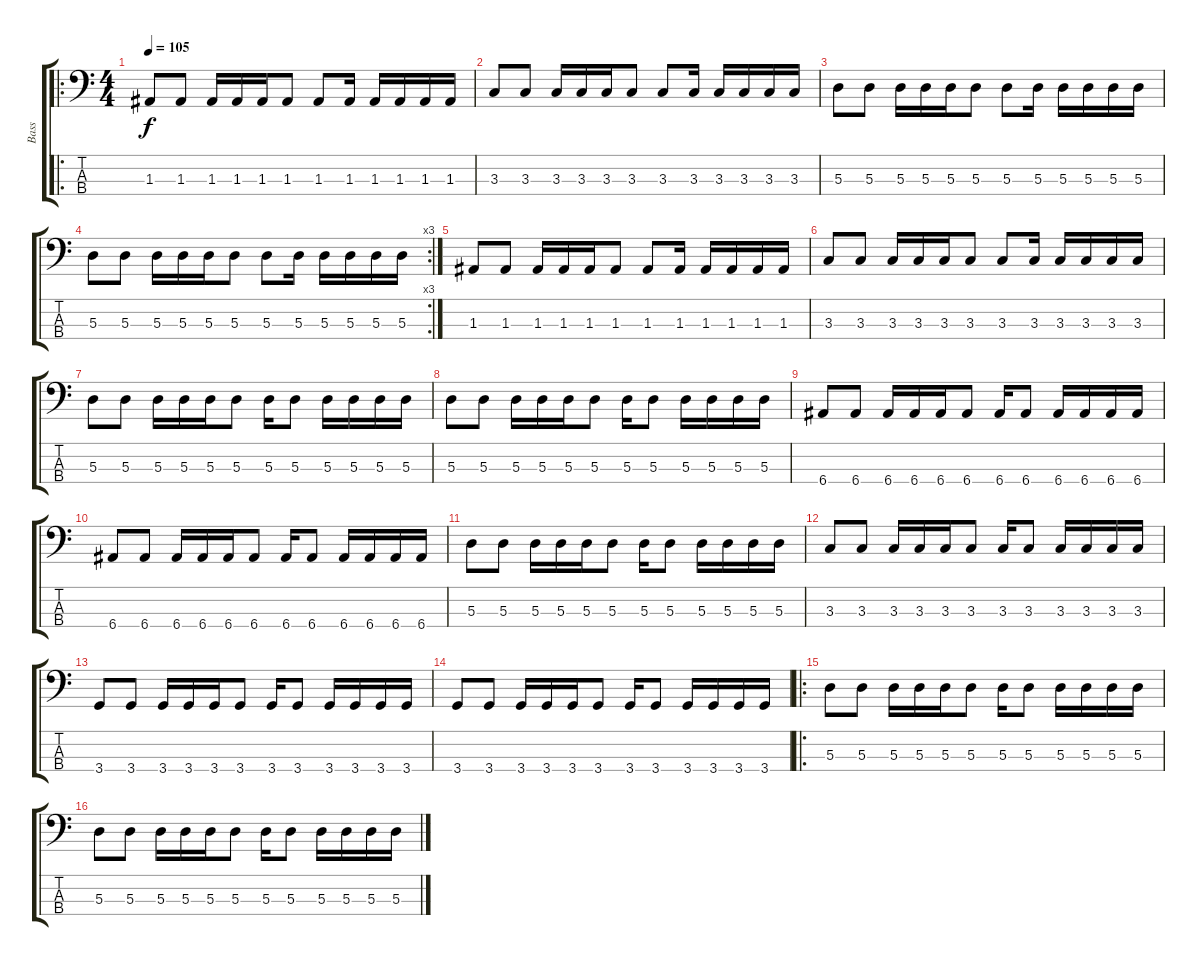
\track ("Bass" "Bass") {instrument electricbassfinger}
\staff {score tabs}
\tuning (G2 D2 A1 E1) {hide}
\ro
\ts (4 4)
\tempo 105
\clef f4
\ks c
1.3.8{dy f} 1.3.8 1.3.16 1.3.16 1.3.16 1.3.8 1.3.8 1.3.16 1.3.16 1.3.16 1.3.16 1.3.16 |
3.3.8 3.3.8 3.3.16 3.3.16 3.3.16 3.3.8 3.3.8 3.3.16 3.3.16 3.3.16 3.3.16 3.3.16 |
5.3.8 5.3.8 5.3.16 5.3.16 5.3.16 5.3.8 5.3.8 5.3.16 5.3.16 5.3.16 5.3.16 5.3.16 |
\rc 3
5.3.8 5.3.8 5.3.16 5.3.16 5.3.16 5.3.8 5.3.8 5.3.16 5.3.16 5.3.16 5.3.16 5.3.16 |
1.3.8 1.3.8 1.3.16 1.3.16 1.3.16 1.3.8 1.3.8 1.3.16 1.3.16 1.3.16 1.3.16 1.3.16 |
3.3.8 3.3.8 3.3.16 3.3.16 3.3.16 3.3.8 3.3.8 3.3.16 3.3.16 3.3.16 3.3.16 3.3.16 |
5.3.8 5.3.8 5.3.16 5.3.16 5.3.16 5.3.8 5.3.16 5.3.8 5.3.16 5.3.16 5.3.16 5.3.16 |
5.3.8 5.3.8 5.3.16 5.3.16 5.3.16 5.3.8 5.3.16 5.3.8 5.3.16 5.3.16 5.3.16 5.3.16 |
6.4.8 6.4.8 6.4.16 6.4.16 6.4.16 6.4.8 6.4.16 6.4.8 6.4.16 6.4.16 6.4.16 6.4.16 |
6.4.8 6.4.8 6.4.16 6.4.16 6.4.16 6.4.8 6.4.16 6.4.8 6.4.16 6.4.16 6.4.16 6.4.16 |
5.3.8 5.3.8 5.3.16 5.3.16 5.3.16 5.3.8 5.3.16 5.3.8 5.3.16 5.3.16 5.3.16 5.3.16 |
3.3.8 3.3.8 3.3.16 3.3.16 3.3.16 3.3.8 3.3.16 3.3.8 3.3.16 3.3.16 3.3.16 3.3.16 |
3.4.8 3.4.8 3.4.16 3.4.16 3.4.16 3.4.8 3.4.16 3.4.8 3.4.16 3.4.16 3.4.16 3.4.16 |
3.4.8 3.4.8 3.4.16 3.4.16 3.4.16 3.4.8 3.4.16 3.4.8 3.4.16 3.4.16 3.4.16 3.4.16 |
\ro
5.3.8 5.3.8 5.3.16 5.3.16 5.3.16 5.3.8 5.3.16 5.3.8 5.3.16 5.3.16 5.3.16 5.3.16 |
5.3.8 5.3.8 5.3.16 5.3.16 5.3.16 5.3.8 5.3.16 5.3.8 5.3.16 5.3.16 5.3.16 5.3.16
